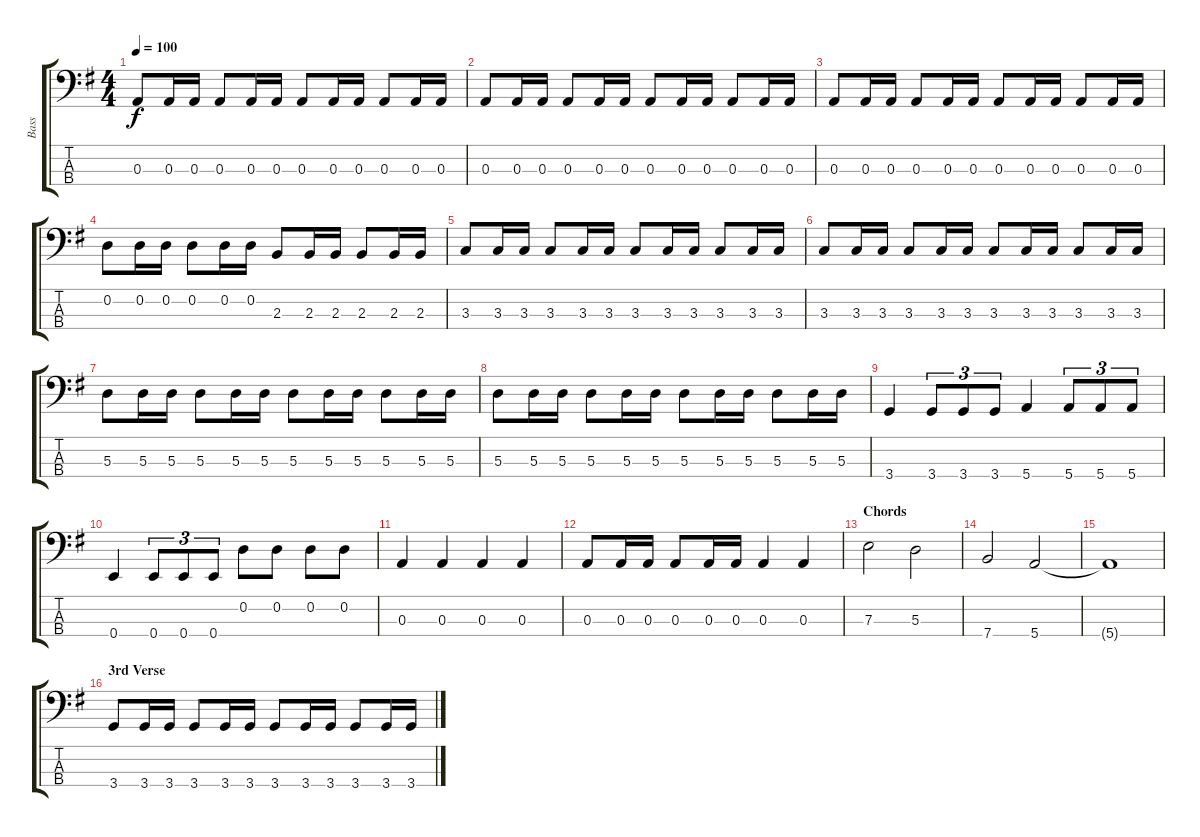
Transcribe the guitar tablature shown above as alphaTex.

\track ("Bass" "Bass") {instrument electricbasspick}
\staff {score tabs}
\tuning (G2 D2 A1 E1) {hide}
\ts (4 4)
\tempo 100
\clef f4
\ks eminor
0.3.8{dy f} 0.3.16 0.3.16 0.3.8 0.3.16 0.3.16 0.3.8 0.3.16 0.3.16 0.3.8 0.3.16 0.3.16 |
0.3.8 0.3.16 0.3.16 0.3.8 0.3.16 0.3.16 0.3.8 0.3.16 0.3.16 0.3.8 0.3.16 0.3.16 |
0.3.8 0.3.16 0.3.16 0.3.8 0.3.16 0.3.16 0.3.8 0.3.16 0.3.16 0.3.8 0.3.16 0.3.16 |
0.2.8 0.2.16 0.2.16 0.2.8 0.2.16 0.2.16 2.3.8 2.3.16 2.3.16 2.3.8 2.3.16 2.3.16 |
3.3.8 3.3.16 3.3.16 3.3.8 3.3.16 3.3.16 3.3.8 3.3.16 3.3.16 3.3.8 3.3.16 3.3.16 |
3.3.8 3.3.16 3.3.16 3.3.8 3.3.16 3.3.16 3.3.8 3.3.16 3.3.16 3.3.8 3.3.16 3.3.16 |
5.3.8 5.3.16 5.3.16 5.3.8 5.3.16 5.3.16 5.3.8 5.3.16 5.3.16 5.3.8 5.3.16 5.3.16 |
5.3.8 5.3.16 5.3.16 5.3.8 5.3.16 5.3.16 5.3.8 5.3.16 5.3.16 5.3.8 5.3.16 5.3.16 |
3.4.4 3.4.8{tu (3 2)} 3.4.8{tu (3 2)} 3.4.8{tu (3 2)} 5.4.4 5.4.8{tu (3 2)} 5.4.8{tu (3 2)} 5.4.8{tu (3 2)} |
0.4.4 0.4.8{tu (3 2)} 0.4.8{tu (3 2)} 0.4.8{tu (3 2)} 0.2.8 0.2.8 0.2.8 0.2.8 |
0.3.4 0.3.4 0.3.4 0.3.4 |
0.3.8 0.3.16 0.3.16 0.3.8 0.3.16 0.3.16 0.3.4 0.3.4 |
\section ("" "Chords")
7.3.2 5.3.2 |
7.4.2 5.4.2 |
5.4{t}.1 |
\section ("" "3rd Verse")
3.4.8 3.4.16 3.4.16 3.4.8 3.4.16 3.4.16 3.4.8 3.4.16 3.4.16 3.4.8 3.4.16 3.4.16
